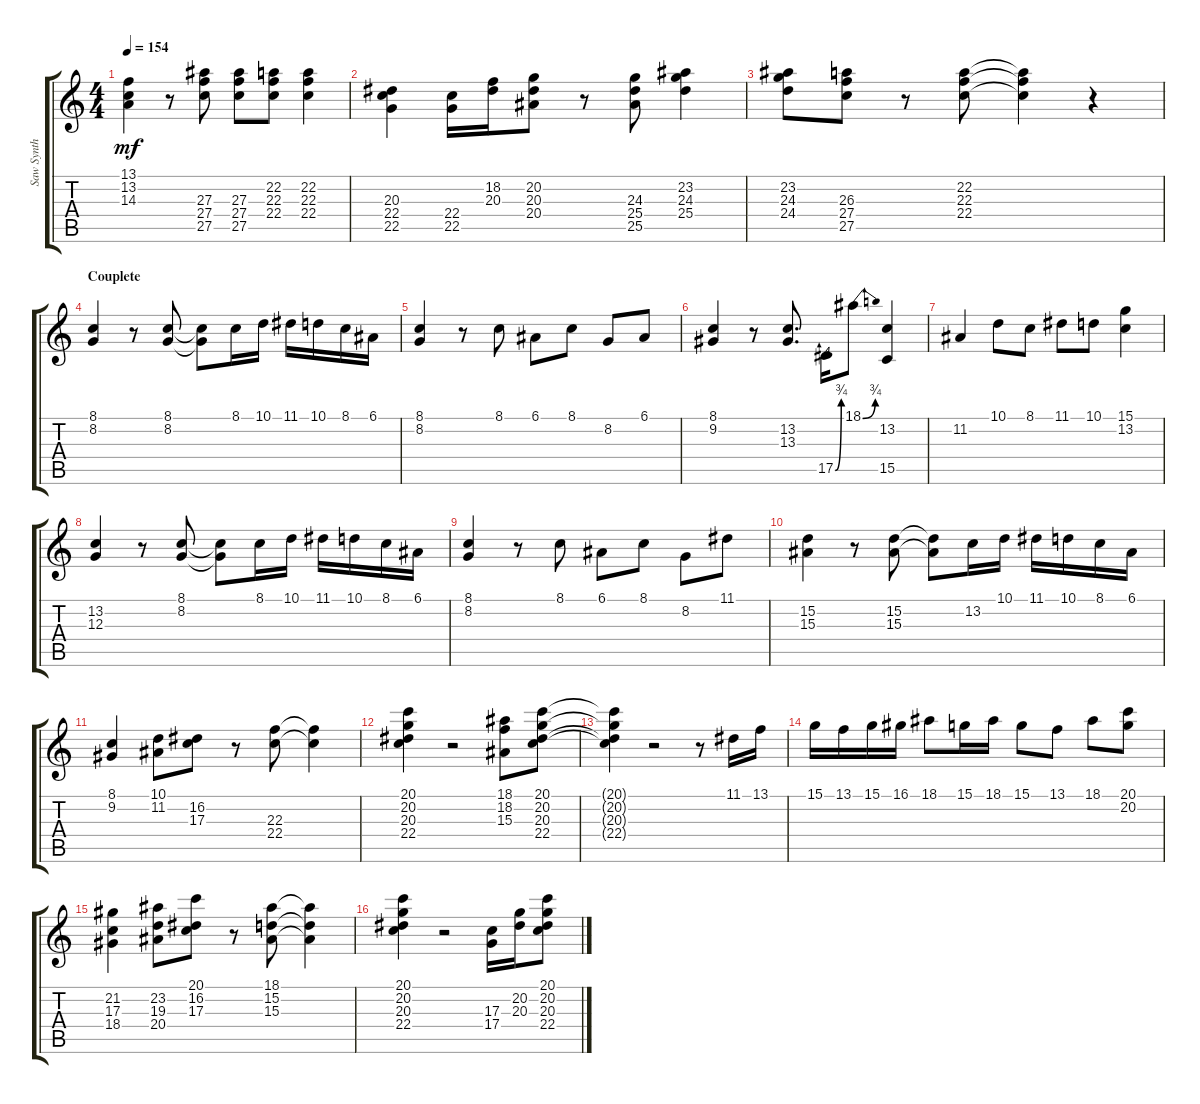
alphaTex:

\track ("Saw Synth" "Saw Synth") {instrument lead2sawtooth}
\staff {score tabs}
\tuning (E4 B3 G3 D3 A2 E2) {hide}
\ts (4 4)
\tempo 154
\clef g2
\ks c
(13.1 13.2 14.3).4{dy mf} r.8 (27.3 27.4 27.5).8 (27.3 27.4 27.5).8 (22.2 22.3 22.4).8 (22.2 22.3 22.4).4 |
(20.3 22.4 22.5).4 (22.4 22.5).16 (18.2 20.3).16 (20.2 20.3 20.4).8 r.8 (24.3 25.4 25.5).8 (23.2 24.3 25.4).4 |
(23.2 24.3 24.4).8 (26.3 27.4 27.5).8 r.8 (22.2 22.3 22.4).8 (22.2{t} 22.3{t} 22.4{t}).4 r.4 |
\section ("" "Couplete")
(8.1 8.2).4 r.8 (8.1 8.2).8 (8.1{t} 8.2{t}).8 8.1.16 10.1.16 11.1.16 10.1.16 8.1.16 6.1.16 |
(8.1 8.2).4 r.8 8.1.8 6.1.8 8.1.8 8.2.8 6.1.8 |
(8.1 9.2).4 r.8 (13.2 13.3).8{d} 17.5{be (bend 0 0 60 3)}.16 18.1{be (bend 0 0 60 3)}.8 (13.2 15.5).4 |
11.2.4 10.1.8 8.1.8 11.1.8 10.1.8 (15.1 13.2).4 |
(13.2 12.3).4 r.8 (8.1 8.2).8 (8.1{t} 8.2{t}).8 8.1.16 10.1.16 11.1.16 10.1.16 8.1.16 6.1.16 |
(8.1 8.2).4 r.8 8.1.8 6.1.8 8.1.8 8.2.8 11.1.8 |
(15.2 15.3).4 r.8 (15.2 15.3).8 (15.2{t} 15.3{t}).8 13.2.16 10.1.16 11.1.16 10.1.16 8.1.16 6.1.16 |
(8.1 9.2).4 (10.1 11.2).8 (16.2 17.3).8 r.8 (22.3 22.4).8 (22.3{t} 22.4{t}).4 |
(20.1 20.2 20.3 22.4).4 r.2 (18.1 18.2 15.3).8 (20.1 20.2 20.3 22.4).8 |
(20.1{t} 20.2{t} 20.3{t} 22.4{t}).4 r.2 r.8 11.1.16 13.1.16 |
15.1.16 13.1.16 15.1.16 16.1.16 18.1.8 15.1.16 18.1.16 15.1.8 13.1.8 18.1.8 (20.1 20.2).8 |
(21.2 17.3 18.4).4 (23.2 19.3 20.4).8 (20.1 16.2 17.3).8 r.8 (18.1 15.2 15.3).8 (18.1{t} 15.2{t} 15.3{t}).4 |
(20.1 20.2 20.3 22.4).4 r.2 (17.3 17.4).16 (20.2 20.3).16 (20.1 20.2 20.3 22.4).8
